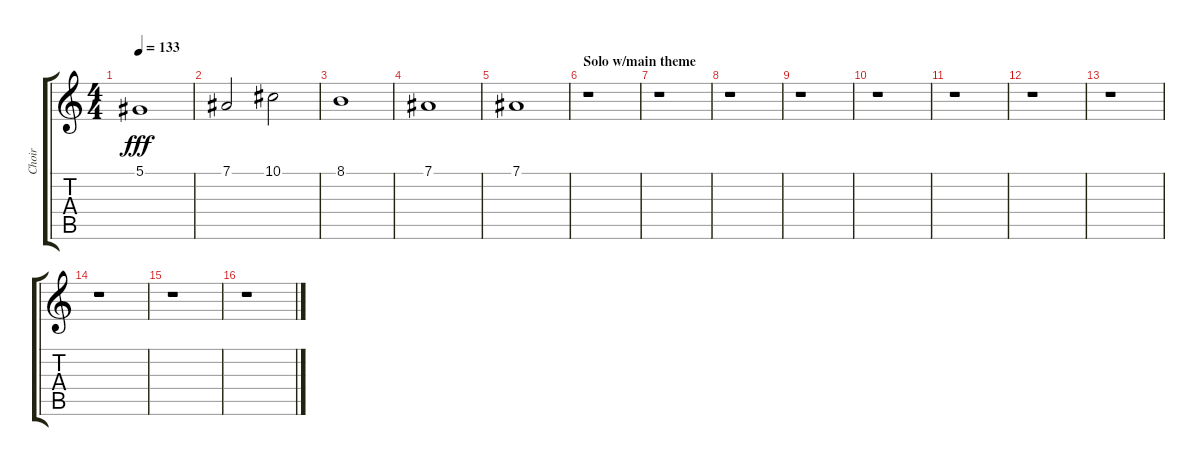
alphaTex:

\track ("Choir" "Choir") {instrument choiraahs}
\staff {score tabs}
\tuning (Eb4 Bb3 Gb3 Db3 Ab2 Eb2) {hide}
\ts (4 4)
\tempo 133
\clef g2
\ks c
5.1.1{dy fff} |
7.1.2 10.1.2 |
8.1.1 |
7.1.1 |
7.1.1 |
\section ("" "Solo w/main theme")
r.1 |
r.1 |
r.1 |
r.1 |
r.1 |
r.1 |
r.1 |
r.1 |
r.1 |
r.1 |
r.1
